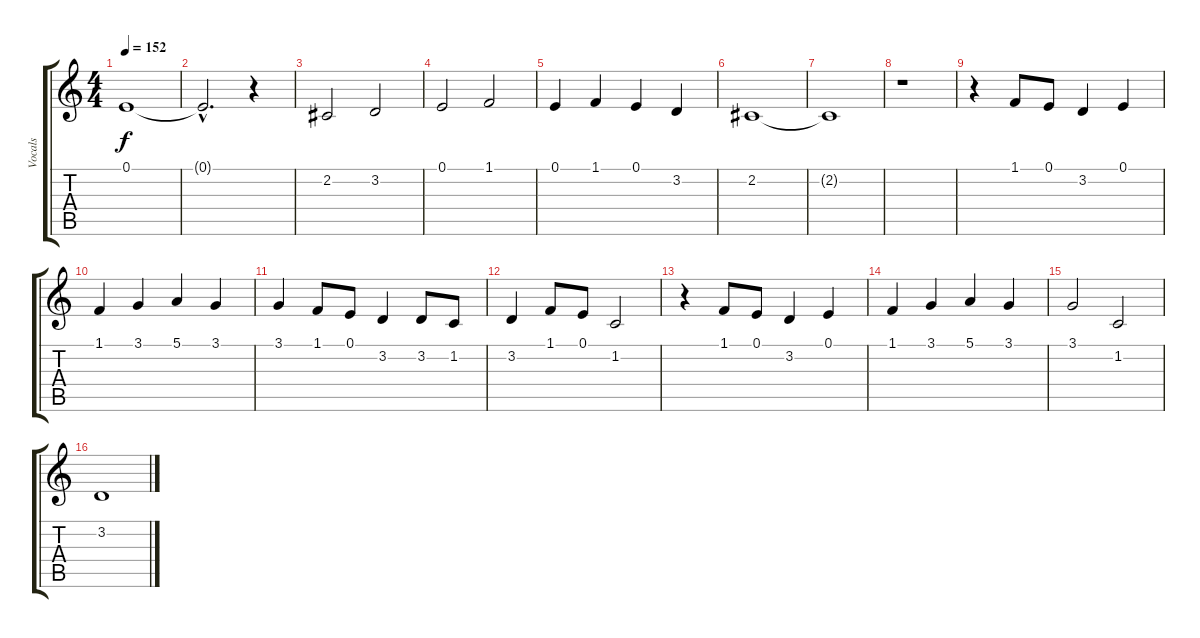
\track ("Vocals" "Vocals") {instrument oboe}
\staff {score tabs}
\tuning (E4 B3 G3 D3 A2 E2) {hide}
\ts (4 4)
\tempo 152
\clef g2
\ks c
0.1{t}.1{dy f} |
0.1{hac t}.2{d} r.4 |
2.2.2 3.2.2 |
0.1.2 1.1.2 |
0.1.4 1.1.4 0.1.4 3.2.4 |
2.2.1 |
2.2{t}.1 |
r.1 |
r.4 1.1.8 0.1.8 3.2.4 0.1.4 |
1.1.4 3.1.4 5.1.4 3.1.4 |
3.1.4 1.1.8 0.1.8 3.2.4 3.2.8 1.2.8 |
3.2.4 1.1.8 0.1.8 1.2.2 |
r.4 1.1.8 0.1.8 3.2.4 0.1.4 |
1.1.4 3.1.4 5.1.4 3.1.4 |
3.1.2 1.2.2 |
3.2.1
